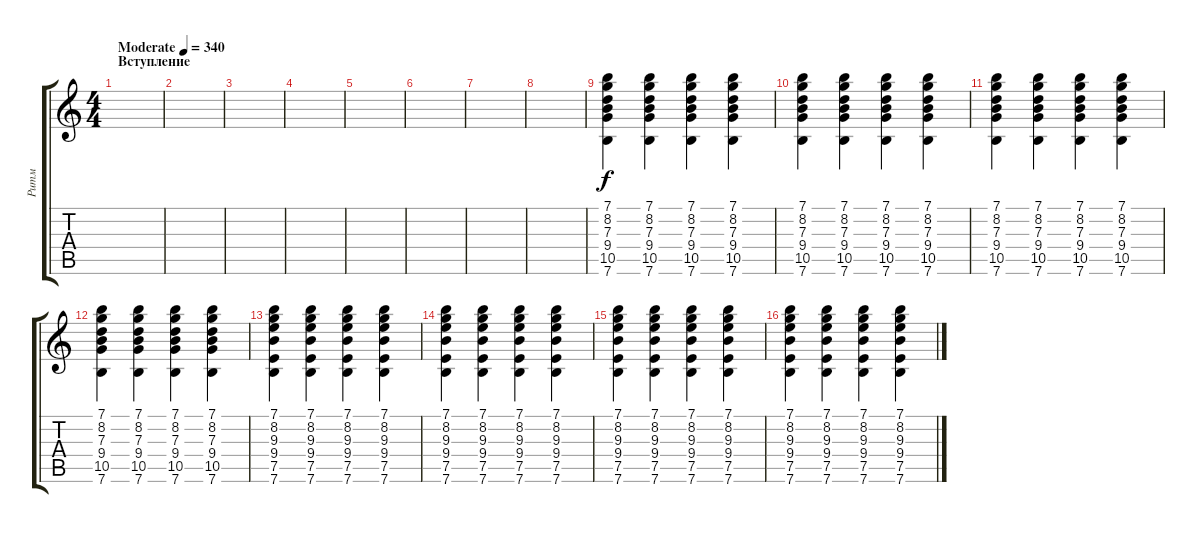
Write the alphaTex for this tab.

\track ("Ритм" "Ритм") {instrument distortionguitar}
\staff {score tabs}
\tuning (E4 B3 G3 D3 A2 E2) {hide}
\ts (4 4)
\section ("" "Вступление")
\tempo (340 "Moderate")
\clef g2
\ks c
|
|
|
|
|
|
|
|
(7.1 8.2 7.3 9.4 10.5 7.6).4 (7.1 8.2 7.3 9.4 10.5 7.6).4 (7.1 8.2 7.3 9.4 10.5 7.6).4 (7.1 8.2 7.3 9.4 10.5 7.6).4 |
(7.1 8.2 7.3 9.4 10.5 7.6).4 (7.1 8.2 7.3 9.4 10.5 7.6).4 (7.1 8.2 7.3 9.4 10.5 7.6).4 (7.1 8.2 7.3 9.4 10.5 7.6).4 |
(7.1 8.2 7.3 9.4 10.5 7.6).4 (7.1 8.2 7.3 9.4 10.5 7.6).4 (7.1 8.2 7.3 9.4 10.5 7.6).4 (7.1 8.2 7.3 9.4 10.5 7.6).4 |
(7.1 8.2 7.3 9.4 10.5 7.6).4 (7.1 8.2 7.3 9.4 10.5 7.6).4 (7.1 8.2 7.3 9.4 10.5 7.6).4 (7.1 8.2 7.3 9.4 10.5 7.6).4 |
(7.1 8.2 9.3 9.4 7.5 7.6).4 (7.1 8.2 9.3 9.4 7.5 7.6).4 (7.1 8.2 9.3 9.4 7.5 7.6).4 (7.1 8.2 9.3 9.4 7.5 7.6).4 |
(7.1 8.2 9.3 9.4 7.5 7.6).4 (7.1 8.2 9.3 9.4 7.5 7.6).4 (7.1 8.2 9.3 9.4 7.5 7.6).4 (7.1 8.2 9.3 9.4 7.5 7.6).4 |
(7.1 8.2 9.3 9.4 7.5 7.6).4 (7.1 8.2 9.3 9.4 7.5 7.6).4 (7.1 8.2 9.3 9.4 7.5 7.6).4 (7.1 8.2 9.3 9.4 7.5 7.6).4 |
(7.1 8.2 9.3 9.4 7.5 7.6).4 (7.1 8.2 9.3 9.4 7.5 7.6).4 (7.1 8.2 9.3 9.4 7.5 7.6).4 (7.1 8.2 9.3 9.4 7.5 7.6).4
